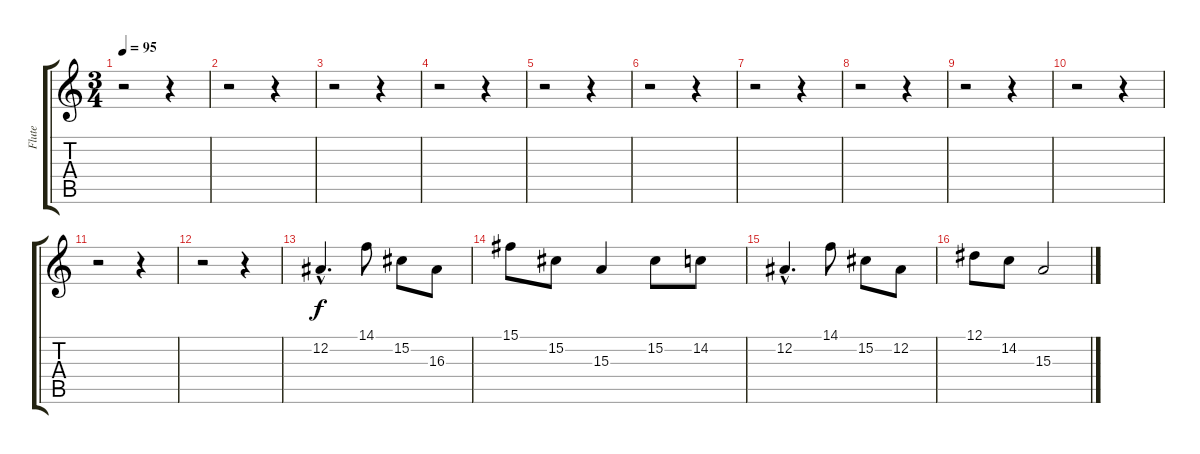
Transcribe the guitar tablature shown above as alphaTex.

\track ("Flute" "Flute") {instrument flute}
\staff {score tabs}
\tuning (Eb4 Bb3 Gb3 Db3 Ab2 Eb2) {hide}
\ts (3 4)
\tempo 95
\clef g2
\ks c
r.2{dy f} r.4 |
r.2 r.4 |
r.2 r.4 |
r.2 r.4 |
r.2 r.4 |
r.2 r.4 |
r.2 r.4 |
r.2 r.4 |
r.2 r.4 |
r.2 r.4 |
r.2 r.4 |
r.2 r.4 |
12.2{hac}.4{d} 14.1.8 15.2.8 16.3.8 |
15.1.8 15.2.8 15.3.4 15.2.8 14.2.8 |
12.2{hac}.4{d} 14.1.8 15.2.8 12.2.8 |
12.1.8 14.2.8 15.3.2
